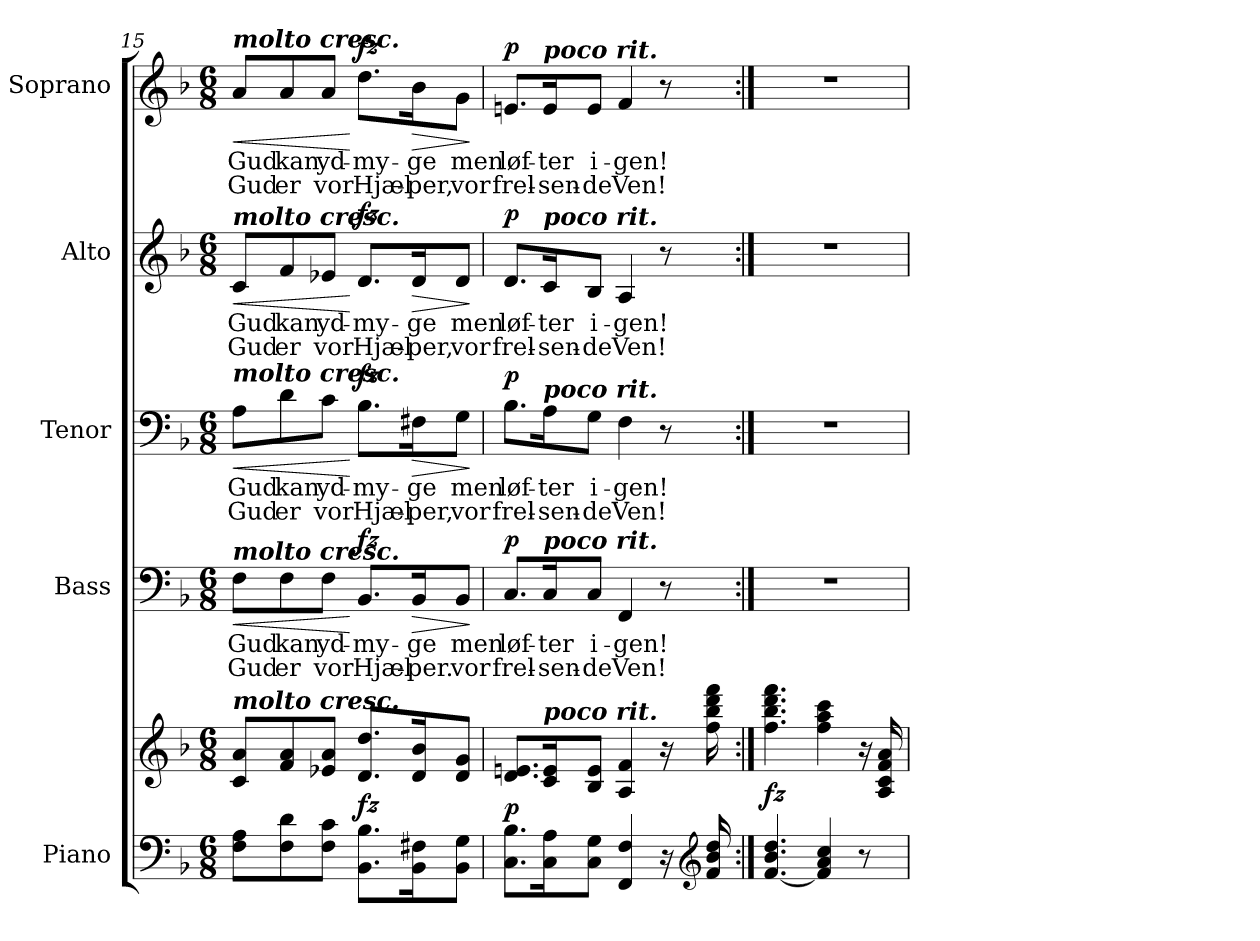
**kern	**kern	**dynam	**kern	**text	**text	**dynam	**kern	**text	**text	**dynam	**kern	**text	**text	**dynam	**kern	**text	**text	**dynam
*part5	*part5	*part5	*part4	*part4	*part4	*part4	*part3	*part3	*part3	*part3	*part2	*part2	*part2	*part2	*part1	*part1	*part1	*part1
*staff6	*staff5	*staff5/6	*staff4	*staff4	*staff4	*staff4	*staff3	*staff3	*staff3	*staff3	*staff2	*staff2	*staff2	*staff2	*staff1	*staff1	*staff1	*staff1
*I"Piano	*	*	*I"Bass	*	*	*	*I"Tenor	*	*	*	*I"Alto	*	*	*	*I"Soprano	*	*	*
*I'Pno	*	*	*	*	*	*	*	*	*	*	*	*	*	*	*	*	*	*
*clefF4	*clefG2	*	*clefF4	*	*	*	*clefF4	*	*	*	*clefG2	*	*	*	*clefG2	*	*	*
*k[b-]	*k[b-]	*	*k[b-]	*	*	*	*k[b-]	*	*	*	*k[b-]	*	*	*	*k[b-]	*	*	*
*M6/8	*M6/8	*	*M6/8	*	*	*	*M6/8	*	*	*	*M6/8	*	*	*	*M6/8	*	*	*
=15	=15	=15	=15	=15	=15	=15	=15	=15	=15	=15	=15	=15	=15	=15	=15	=15	=15	=15
!	!	!	!	!	!	!	!	!	!	!	!	!	!	!	!LO:TX:a:Bi:t=molto cresc.	!	!	!
!	!	!	!	!	!	!	!	!	!	!	!LO:TX:a:Bi:t=molto cresc.	!	!	!	!	!	!	!
!	!	!	!	!	!	!	!LO:TX:a:Bi:t=molto cresc.	!	!	!	!	!	!	!	!	!	!	!
!	!	!	!LO:TX:a:Bi:t=molto cresc.	!	!	!	!	!	!	!	!	!	!	!	!	!	!	!
!	!LO:TX:a:Bi:t=molto cresc.	!	!	!	!	!	!	!	!	!	!	!	!	!	!	!	!	!
!	!	!	!	!LO:LY:b	!LO:LY:b	!LO:HP:b	!	!LO:LY:b	!LO:LY:b	!LO:HP:b	!	!LO:LY:b	!LO:LY:b	!LO:HP:b	!	!LO:LY:b	!LO:LY:b	!LO:HP:b
8F\ 8A\L	8c/ 8a/L	.	8F\L	Gud	Gud	<	8A\L	Gud	Gud	<	8c/L	Gud	Gud	<	8a/L	Gud	Gud	<
!	!	!	!	!LO:LY:b	!LO:LY:b	!	!	!LO:LY:b	!LO:LY:b	!	!	!LO:LY:b	!LO:LY:b	!	!	!LO:LY:b	!LO:LY:b	!
8F\ 8d\	8f/ 8a/	.	8F\	kan	er	.	8d\	kan	er	.	8f/	kan	er	.	8a/	kan	er	.
!	!	!	!	!LO:LY:b	!LO:LY:b	!	!	!LO:LY:b	!LO:LY:b	!	!	!LO:LY:b	!LO:LY:b	!	!	!LO:LY:b	!LO:LY:b	!
8F\ 8c\J	8e-X/ 8a/J	.	8F\J	yd-	vor	.	8c\J	yd-	vor	.	8e-X/J	yd-	vor	.	8a/J	yd-	vor	.
!	!	!LO:DY:a=2	!	!LO:LY:b	!LO:LY:b	!LO:DY:n=1:a	!	!LO:LY:b	!LO:LY:b	!LO:DY:n=1:a	!	!LO:LY:b	!LO:LY:b	!LO:DY:n=1:a	!	!LO:LY:b	!LO:LY:b	!LO:DY:n=1:a
8.BB-\ 8.B-\L	8.d/ 8.dd/L	fz	8.BB-/L	-my-	Hjæl-	[ fz	8.B-\L	-my-	Hjæl-	[ fz	8.d/L	-my-	Hjæl-	[ fz	8.dd\L	-my-	Hjæl-	[ fz
!	!	!	!	!LO:LY:b	!LO:LY:b	!LO:HP:b	!	!LO:LY:b	!LO:LY:b	!LO:HP:b	!	!LO:LY:b	!LO:LY:b	!LO:HP:b	!	!LO:LY:b	!LO:LY:b	!LO:HP:b
16BB-\ 16F#X\K	16d/ 16b-/K	.	16BB-/K	-ge	-per.	>	16F#X\K	-ge	-per,	>	16d/K	-ge	-per,	>	16b-\K	-ge	-per,	>
!	!	!	!	!LO:LY:b	!LO:LY:b	!	!	!LO:LY:b	!LO:LY:b	!	!	!LO:LY:b	!LO:LY:b	!	!	!LO:LY:b	!LO:LY:b	!
8BB-\ 8G\J	8d/ 8g/J	.	8BB-/J	men	vor	.	8G\J	men	vor	.	8d/J	men	vor	.	8g\J	men	vor	.
.	.	.	.	.	.	]	.	.	.	]	.	.	.	]	.	.	.	]
=16	=16	=16	=16	=16	=16	=16	=16	=16	=16	=16	=16	=16	=16	=16	=16	=16	=16	=16
!	!	!LO:DY:a=2	!	!LO:LY:b	!LO:LY:b	!LO:DY:a	!	!LO:LY:b	!LO:LY:b	!LO:DY:a	!	!LO:LY:b	!LO:LY:b	!LO:DY:a	!	!LO:LY:b	!LO:LY:b	!LO:DY:a
8.C\ 8.B-\L	8.d/ 8.en/L	p	8.C/L	løf-	frel-	p	8.B-\L	løf-	frel-	p	8.d/L	løf-	frel-	p	8.en/L	løf-	frel-	p
!	!	!	!	!	!	!	!	!	!	!	!	!	!	!	!LO:TX:a:Bi:t=poco rit.	!	!	!
!	!	!	!	!	!	!	!	!	!	!	!LO:TX:a:Bi:t=poco rit.	!	!	!	!	!	!	!
!	!	!	!	!	!	!	!LO:TX:a:Bi:t=poco rit.	!	!	!	!	!	!	!	!	!	!	!
!	!	!	!LO:TX:a:Bi:t=poco rit.	!	!	!	!	!	!	!	!	!	!	!	!	!	!	!
!	!LO:TX:a:Bi:t=poco rit.	!	!	!	!	!	!	!	!	!	!	!	!	!	!	!	!	!
!	!	!	!	!LO:LY:b	!LO:LY:b	!	!	!LO:LY:b	!LO:LY:b	!	!	!LO:LY:b	!LO:LY:b	!	!	!LO:LY:b	!LO:LY:b	!
16C\ 16A\K	16c/ 16e/K	.	16C/K	-ter	-sen-	.	16A\K	-ter	-sen-	.	16c/K	-ter	-sen-	.	16e/K	-ter	-sen-	.
!	!	!	!	!LO:LY:b	!LO:LY:b	!	!	!LO:LY:b	!LO:LY:b	!	!	!LO:LY:b	!LO:LY:b	!	!	!LO:LY:b	!LO:LY:b	!
8C\ 8G\J	8B-/ 8e/J	.	8C/J	i-	-de	.	8G\J	i-	-de	.	8B-/J	i-	-de	.	8e/J	i-	-de	.
!	!	!	!	!LO:LY:b	!LO:LY:b	!	!	!LO:LY:b	!LO:LY:b	!	!	!LO:LY:b	!LO:LY:b	!	!	!LO:LY:b	!LO:LY:b	!
4FF/ 4F/	4A/ 4f/	.	4FF/	-gen!	Ven!	.	4F\	-gen!	Ven!	.	4A/	-gen!	Ven!	.	4f/	-gen!	Ven!	.
16r	16r	.	8r	.	.	.	8r	.	.	.	8r	.	.	.	8r	.	.	.
*clefG2	*	*	*	*	*	*	*	*	*	*	*	*	*	*	*	*	*	*
16f/ 16b-/ 16dd/	16ff\ 16bb-\ 16ddd\ 16fff\	.	.	.	.	.	.	.	.	.	.	.	.	.	.	.	.	.
=17:|!	=17:|!	=17:|!	=17:|!	=17:|!	=17:|!	=17:|!	=17:|!	=17:|!	=17:|!	=17:|!	=17:|!	=17:|!	=17:|!	=17:|!	=17:|!	=17:|!	=17:|!	=17:|!
!	!	!LO:DY:a=2	!	!	!	!	!	!	!	!	!	!	!	!	!	!	!	!
[4.f/ 4.b-/ 4.dd/	4.ff\ 4.bb-\ 4.ddd\ 4.fff\	fz	2.r	.	.	.	2.r	.	.	.	2.r	.	.	.	2.r	.	.	.
4f/] 4a/ 4cc/	4ff\ 4aa\ 4ccc\	.	.	.	.	.	.	.	.	.	.	.	.	.	.	.	.	.
8r	16r	.	.	.	.	.	.	.	.	.	.	.	.	.	.	.	.	.
.	16A/ 16c/ 16f/ 16a/	.	.	.	.	.	.	.	.	.	.	.	.	.	.	.	.	.
=	=	=	=	=	=	=	=	=	=	=	=	=	=	=	=	=	=	=
*-	*-	*-	*-	*-	*-	*-	*-	*-	*-	*-	*-	*-	*-	*-	*-	*-	*-	*-
